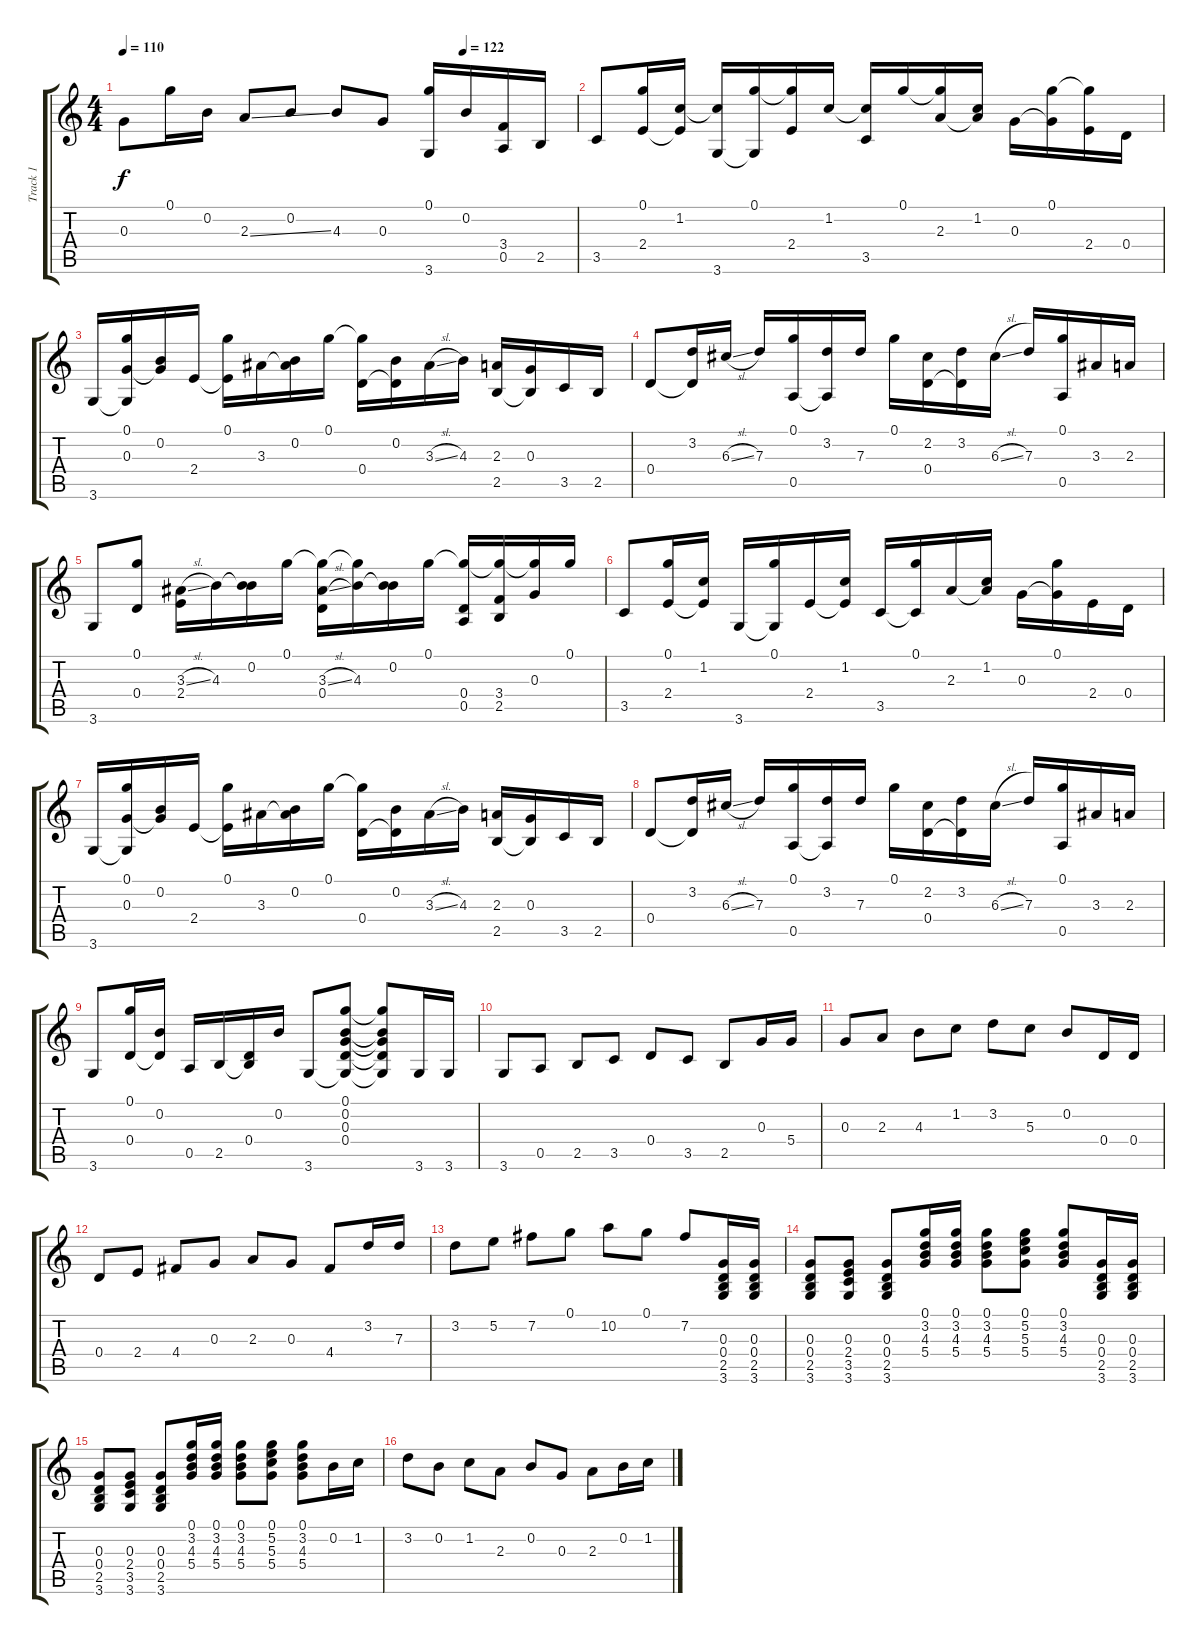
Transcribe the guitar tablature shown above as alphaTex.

\track ("Track 1" "Track 1") {instrument acousticguitarsteel}
\staff {score tabs}
\tuning (G4 B3 G3 D3 A2 E2) {hide}
\ts (4 4)
\tempo 110
\tempo (122 0.75)
\clef g2
\ks c
0.3.8{dy f} 0.1.16 0.2.16 2.3{ss}.8 0.2.8 4.3.8 0.3.8 (0.1 3.6).16 0.2.16 (3.4 0.5).16 2.5.16 |
3.5.8 (0.1 2.4).16 (1.2 2.4{t}).16 (1.2{t} 3.6).16 (0.1 3.6{t}).16 (0.1{t} 2.4).16 1.2.16 (1.2{t} 3.5).16 0.1.16 (0.1{t} 2.3).16 (1.2 2.3{t}).16 0.3.16 (0.1 0.3{t}).16 (0.1{t} 2.4).16 0.4.16 |
3.6.16 (0.1 0.3 3.6{t}).16 (0.2 0.3{t}).16 2.4.16 (0.1 2.4{t}).16 3.3.16 (0.2 3.3{t}).16 0.1.16 (0.1{t} 0.4).16 (0.2 0.4{t}).16 3.3{sl}.16 4.3.16 (2.3 2.5).16 (0.3 2.5{t}).16 3.5.16 2.5.16 |
0.4.8 (3.2 0.4{t}).16 6.3{sl}.16 7.3.16 (0.1 0.5).16 (3.2 0.5{t}).16 7.3.16 0.1.16 (2.2 0.4).16 (3.2 0.4{t}).16 6.3{sl}.16 7.3.16 (0.1 0.5).16 3.3.16 2.3.16 |
3.6.8 (0.1 0.4).8 (3.3{sl} 2.4).16 4.3.16 (0.2 4.3{t}).16 0.1.16 (0.1{t} 3.3{sl} 0.4).16 (0.1{t} 4.3).16 (0.2 4.3{t}).16 0.1.16 (0.1{t} 0.4 0.5).16 (0.1{t} 3.4 2.5).16 (0.1{t} 0.3).16 0.1.16 |
3.5.8 (0.1 2.4).16 (1.2 2.4{t}).16 3.6.16 (0.1 3.6{t}).16 2.4.16 (1.2 2.4{t}).16 3.5.16 (0.1 3.5{t}).16 2.3.16 (1.2 2.3{t}).16 0.3.16 (0.1 0.3{t}).16 2.4.16 0.4.16 |
3.6.16 (0.1 0.3 3.6{t}).16 (0.2 0.3{t}).16 2.4.16 (0.1 2.4{t}).16 3.3.16 (0.2 3.3{t}).16 0.1.16 (0.1{t} 0.4).16 (0.2 0.4{t}).16 3.3{sl}.16 4.3.16 (2.3 2.5).16 (0.3 2.5{t}).16 3.5.16 2.5.16 |
0.4.8 (3.2 0.4{t}).16 6.3{sl}.16 7.3.16 (0.1 0.5).16 (3.2 0.5{t}).16 7.3.16 0.1.16 (2.2 0.4).16 (3.2 0.4{t}).16 6.3{sl}.16 7.3.16 (0.1 0.5).16 3.3.16 2.3.16 |
3.6.8 (0.1 0.4).16 (0.2 0.4{t}).16 0.5.16 2.5.16 (0.4 2.5{t}).16 0.2.16 3.6.8 (0.1 0.2 0.3 0.4 3.6{t}).8 (0.1{t} 0.2{t} 0.3{t} 0.4{t} 3.6{t}).8 3.6.16 3.6.16 |
3.6.8 0.5.8 2.5.8 3.5.8 0.4.8 3.5.8 2.5.8 0.3.16 5.4.16 |
0.3.8 2.3.8 4.3.8 1.2.8 3.2.8 5.3.8 0.2.8 0.4.16 0.4.16 |
0.4.8 2.4.8 4.4.8 0.3.8 2.3.8 0.3.8 4.4.8 3.2.16 7.3.16 |
3.2.8 5.2.8 7.2.8 0.1.8 10.2.8 0.1.8 7.2.8 (0.3 0.4 2.5 3.6).16 (0.3 0.4 2.5 3.6).16 |
(0.3 0.4 2.5 3.6).8 (0.3 2.4 3.5 3.6).8 (0.3 0.4 2.5 3.6).8 (0.1 3.2 4.3 5.4).16 (0.1 3.2 4.3 5.4).16 (0.1 3.2 4.3 5.4).8 (0.1 5.2 5.3 5.4).8 (0.1 3.2 4.3 5.4).8 (0.3 0.4 2.5 3.6).16 (0.3 0.4 2.5 3.6).16 |
(0.3 0.4 2.5 3.6).8 (0.3 2.4 3.5 3.6).8 (0.3 0.4 2.5 3.6).8 (0.1 3.2 4.3 5.4).16 (0.1 3.2 4.3 5.4).16 (0.1 3.2 4.3 5.4).8 (0.1 5.2 5.3 5.4).8 (0.1 3.2 4.3 5.4).8 0.2.16 1.2.16 |
3.2.8 0.2.8 1.2.8 2.3.8 0.2.8 0.3.8 2.3.8 0.2.16 1.2.16
